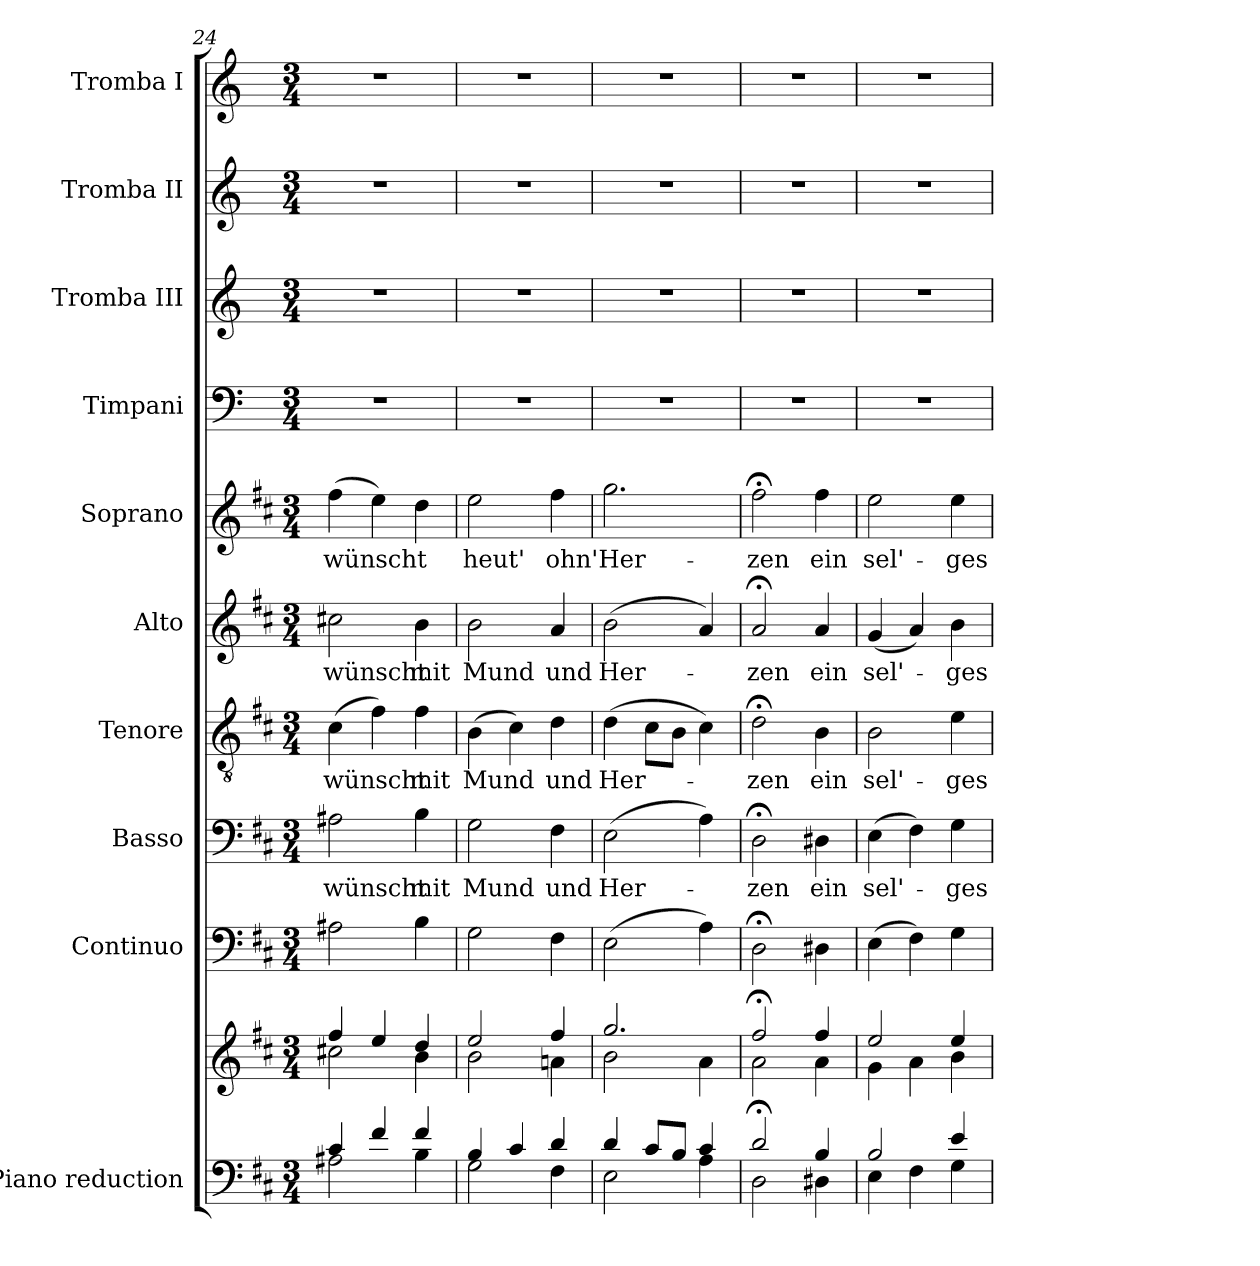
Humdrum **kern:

**kern	**kern	**kern	**kern	**text	**kern	**text	**kern	**text	**kern	**text	**kern	**kern	**kern	**kern
*part10	*part10	*part9	*part8	*part8	*part7	*part7	*part6	*part6	*part5	*part5	*part4	*part3	*part2	*part1
*staff11	*staff10	*staff9	*staff8	*staff8	*staff7	*staff7	*staff6	*staff6	*staff5	*staff5	*staff4	*staff3	*staff2	*staff1
*I"Piano reduction	*	*I"Continuo	*I"Basso	*	*I"Tenore	*	*I"Alto	*	*I"Soprano	*	*I"Timpani	*I"Tromba III	*I"Tromba II	*I"Tromba I
*I'Pno	*	*	*	*	*	*	*	*	*	*	*I'Timp	*	*	*
*clefF4	*clefG2	*clefF4	*clefF4	*	*clefGv2	*	*clefG2	*	*clefG2	*	*clefF4	*clefG2	*clefG2	*clefG2
*	*	*	*	*	*	*	*	*	*	*	*	*ITrd-1c-2	*ITrd-1c-2	*ITrd-1c-2
*k[f#c#]	*k[f#c#]	*k[f#c#]	*k[f#c#]	*	*k[f#c#]	*	*k[f#c#]	*	*k[f#c#]	*	*k[]	*k[f#c#]	*k[f#c#]	*k[f#c#]
*M3/4	*M3/4	*M3/4	*M3/4	*	*M3/4	*	*M3/4	*	*M3/4	*	*M3/4	*M3/4	*M3/4	*M3/4
=24	=24	=24	=24	=24	=24	=24	=24	=24	=24	=24	=24	=24	=24	=24
*^	*^	*	*	*	*	*	*	*	*	*	*	*	*	*
!	!	!	!	!	!	!LO:LY:b	!	!LO:LY:b	!	!LO:LY:b	!	!LO:LY:b	!	!	!	!
4c#/	2A#X\	4ff#/	2cc#X\	2A#X\	2A#X\	wünscht	(4c#\	wünscht	2cc#X\	wünscht	(4ff#\	wünscht	2.r	2.r	2.r	2.r
4f#/	.	4ee/	.	.	.	.	4f#\)	.	.	.	4ee\)	.	.	.	.	.
!	!	!	!	!	!	!LO:LY:b	!	!LO:LY:b	!	!LO:LY:b	!	!	!	!	!	!
4f#/	4B\	4dd/	4b\	4B\	4B\	mit	4f#\	mit	4b\	mit	4dd\	.	.	.	.	.
=25	=25	=25	=25	=25	=25	=25	=25	=25	=25	=25	=25	=25	=25	=25	=25	=25
!	!	!	!	!	!	!LO:LY:b	!	!LO:LY:b	!	!LO:LY:b	!	!LO:LY:b	!	!	!	!
4B/	2G\	2ee/	2b\	2G\	2G\	Mund	(4B\	Mund	2b\	Mund	2ee\	heut'	2.r	2.r	2.r	2.r
4c#/	.	.	.	.	.	.	4c#\)	.	.	.	.	.	.	.	.	.
!	!	!	!	!	!	!LO:LY:b	!	!LO:LY:b	!	!LO:LY:b	!	!LO:LY:b	!	!	!	!
4d/	4F#\	4ff#/	4an\	4F#\	4F#\	und	4d\	und	4a/	und	4ff#\	ohn'	.	.	.	.
=26	=26	=26	=26	=26	=26	=26	=26	=26	=26	=26	=26	=26	=26	=26	=26	=26
!	!	!	!	!	!	!LO:LY:b	!	!LO:LY:b	!	!LO:LY:b	!	!LO:LY:b	!	!	!	!
4d/	2E\	2.gg/	2b\	(2E\	(2E\	Her-	(4d\	Her-	(2b\	Her-	2.gg\	Her-	2.r	2.r	2.r	2.r
8c#/L	.	.	.	.	.	.	8c#\L	.	.	.	.	.	.	.	.	.
8B/J	.	.	.	.	.	.	8B\J	.	.	.	.	.	.	.	.	.
4c#/	4A\	.	4a\	4A\)	4A\)	.	4c#\)	.	4a/)	.	.	.	.	.	.	.
=27	=27	=27	=27	=27	=27	=27	=27	=27	=27	=27	=27	=27	=27	=27	=27	=27
!	!	!	!	!	!	!LO:LY:b	!	!LO:LY:b	!	!LO:LY:b	!	!LO:LY:b	!	!	!	!
2d;/	2D\	2ff#;</	2a\	2D;<\	2D;<\	zen	2d;<\	-zen	2a;</	-zen	2ff#;<\	-zen	2.r	2.r	2.r	2.r
!	!	!	!	!	!	!LO:LY:b	!	!LO:LY:b	!	!LO:LY:b	!	!LO:LY:b	!	!	!	!
4B/	4D#X\	4ff#/	4a\	4D#X\	4D#X\	ein	4B\	ein	4a/	ein	4ff#\	ein	.	.	.	.
=28	=28	=28	=28	=28	=28	=28	=28	=28	=28	=28	=28	=28	=28	=28	=28	=28
!	!	!	!	!	!	!LO:LY:b	!	!LO:LY:b	!	!LO:LY:b	!	!LO:LY:b	!	!	!	!
2B/	4E\	2ee/	4g\	(4E\	(4E\	sel'-	2B\	sel'-	(4g/	sel'-	2ee\	sel'-	2.r	2.r	2.r	2.r
.	4F#\	.	4a\	4F#\)	4F#\)	.	.	.	4a/)	.	.	.	.	.	.	.
!	!	!	!	!	!	!LO:LY:b	!	!LO:LY:b	!	!LO:LY:b	!	!LO:LY:b	!	!	!	!
4e/	4G\	4ee/	4b\	4G\	4G\	-ges	4e\	-ges	4b\	-ges	4ee\	-ges	.	.	.	.
*v	*v	*	*	*	*	*	*	*	*	*	*	*	*	*	*	*
*	*v	*v	*	*	*	*	*	*	*	*	*	*	*	*	*
=	=	=	=	=	=	=	=	=	=	=	=	=	=	=
*-	*-	*-	*-	*-	*-	*-	*-	*-	*-	*-	*-	*-	*-	*-
